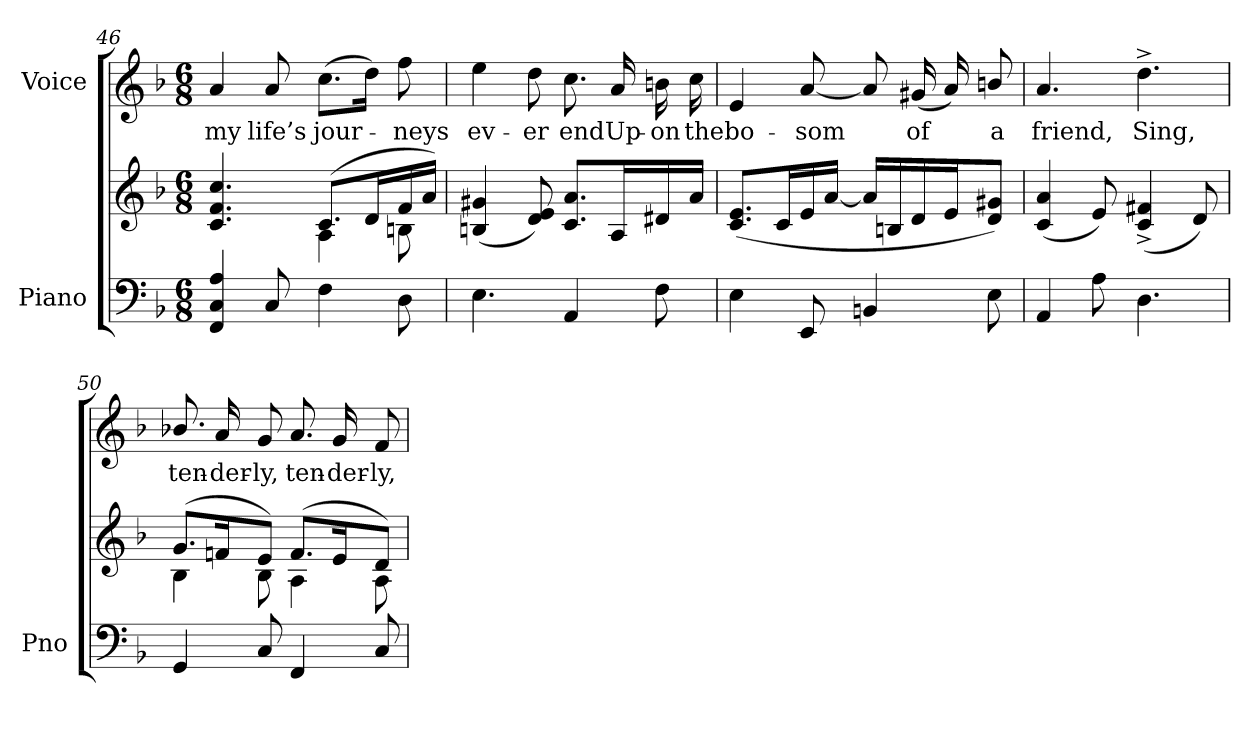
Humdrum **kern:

**kern	**kern	**kern	**text
*part2	*part2	*part1	*part1
*staff3	*staff2	*staff1	*staff1
*I"Piano	*	*I"Voice	*
*I'Pno	*	*	*
*clefF4	*clefG2	*clefG2	*
*k[b-]	*k[b-]	*k[b-]	*
*M6/8	*M6/8	*M6/8	*
=46	=46	=46	=46
*	*^	*	*
4FF/ 4C/ 4A/	4.c/ 4.f/ 4.cc/	4.ryy	4a/	my
8C/	.	.	8a/	life’s
4F\	(8.c/L	4A\	(8.cc\L	jour-
.	16d/L	.	16dd\Jk)	.
8D\	16f/	8Bn\	8ff\	-neys
.	16a/JJ)	.	.	.
*	*v	*v	*	*
=47	=47	=47	=47
4.E\	(>4Bn/ 4g#X/	4ee\	ev-
.	8d/ 8e/)	8dd\	-er
4AA/	8.c/ 8.a/L	8.cc\	end
.	16A/L	16a/	Up-
8F\	16d#X/	16bn\	-on
.	16a/JJ	16cc\	the
=48	=48	=48	=48
4E\	(>8.c/ 8.e/L	4e/	bo-
.	16c/L	.	.
8EE/	16e/	[8a/	-som
.	[16a/JJ	.	.
4BBn/	16a/LL]	8a/]	.
.	16Bn/	.	.
.	16d/	(16g#X/	of
.	16e/J	16a/)	.
8E\	8d/ 8g#X/J)	8bn/	a
=49	=49	=49	=49
4AA/	(>4c/ 4a/	4.a/	friend,
8A\	8e/)	.	.
4.D\	(>4c/^> 4f#X/^>	4.dd^\	Sing,
.	8d/)	.	.
=50	=50	=50	=50
*	*^	*	*
4GG/	(8.g/L	4B-\	8.b-X/	ten-
.	16fn/K	.	16a/	-der-
8C/	8e/J)	8B-\	8g/	-ly,
4FF/	(8.f/L	4A\	8.a/	ten-
.	16e/K	.	16g/	-der-
8C/	8d/J)	8A\	8f/	-ly,
*	*v	*v	*	*
=	=	=	=
*-	*-	*-	*-
